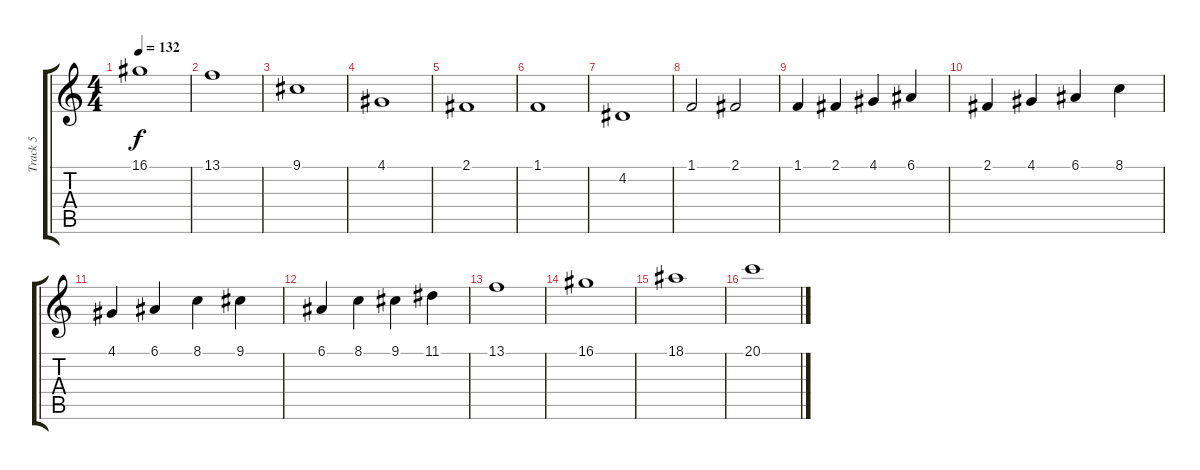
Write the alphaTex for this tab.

\track ("Track 5" "Track 5") {instrument panflute}
\staff {score tabs}
\tuning (E4 B3 G3 D3 A2 E2) {hide}
\ts (4 4)
\tempo 132
\clef g2
\ks c
16.1.1{dy f} |
13.1.1 |
9.1.1 |
4.1.1 |
2.1.1 |
1.1.1 |
4.2.1 |
1.1.2 2.1.2 |
1.1.4 2.1.4 4.1.4 6.1.4 |
2.1.4 4.1.4 6.1.4 8.1.4 |
4.1.4 6.1.4 8.1.4 9.1.4 |
6.1.4 8.1.4 9.1.4 11.1.4 |
13.1.1 |
16.1.1 |
18.1.1 |
20.1.1
